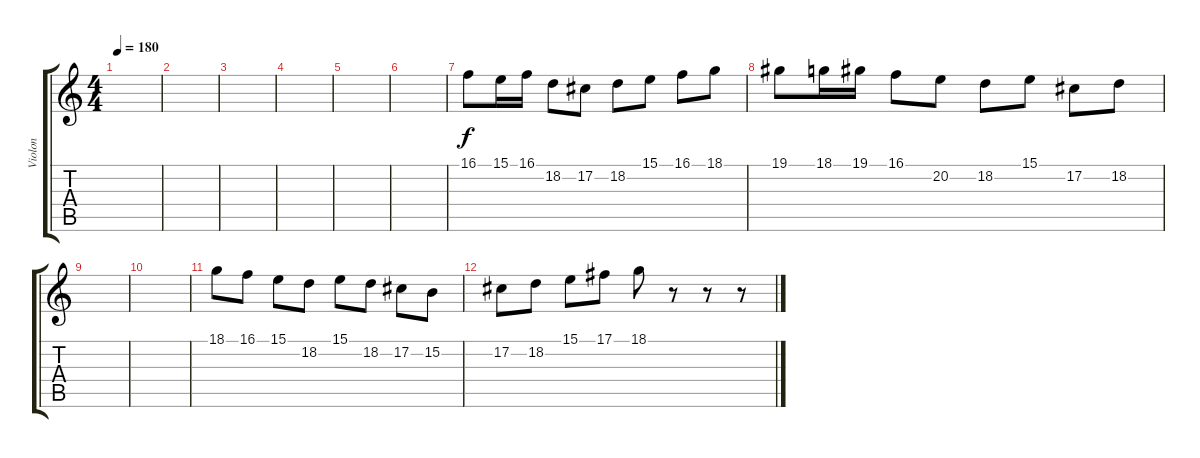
\track ("Violon" "Violon") {instrument violin}
\staff {score tabs}
\tuning (Db4 Ab3 E3 B2 Gb2 B1) {hide}
\ts (4 4)
\tempo 180
\clef g2
\ks c
|
|
|
|
|
|
16.1.8 15.1.16 16.1.16 18.2.8 17.2.8 18.2.8 15.1.8 16.1.8 18.1.8 |
19.1.8 18.1.16 19.1.16 16.1.8 20.2.8 18.2.8 15.1.8 17.2.8 18.2.8 |
|
|
18.1.8 16.1.8 15.1.8 18.2.8 15.1.8 18.2.8 17.2.8 15.2.8 |
17.2.8 18.2.8 15.1.8 17.1.8 18.1.8 r.8 r.8 r.8
